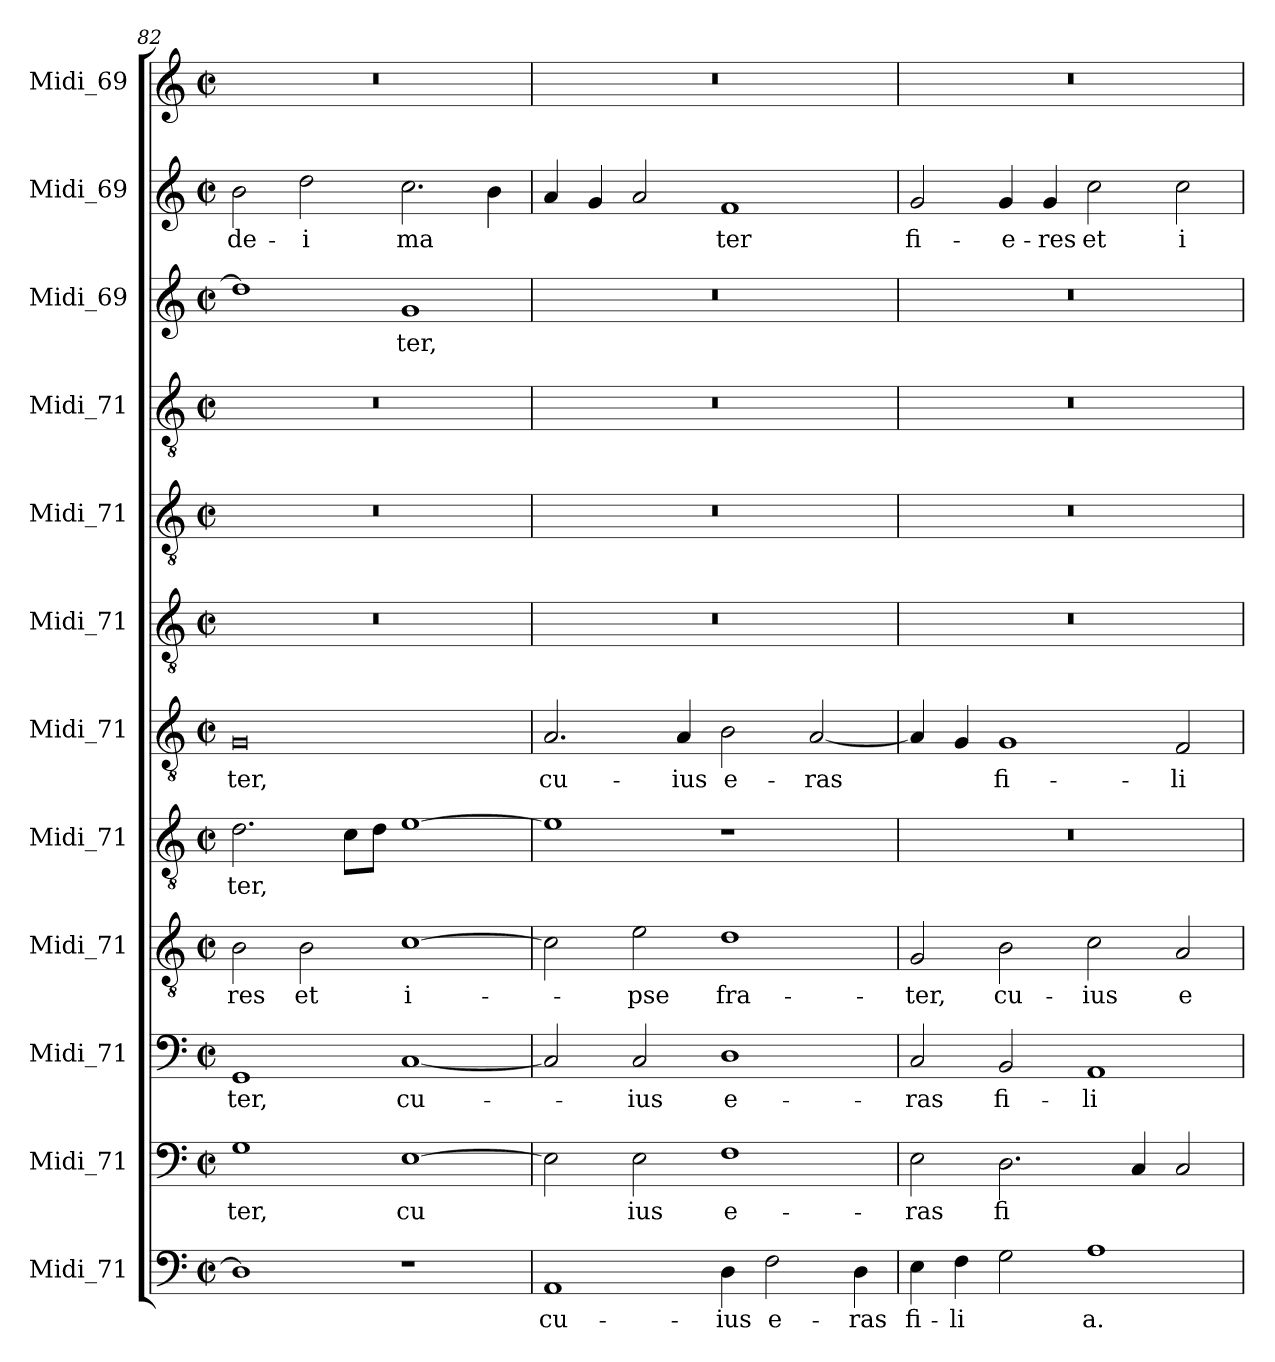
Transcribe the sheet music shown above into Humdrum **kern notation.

**kern	**text	**kern	**text	**kern	**text	**kern	**text	**kern	**text	**kern	**text	**kern	**kern	**kern	**kern	**text	**kern	**text	**kern
*part12	*part12	*part11	*part11	*part10	*part10	*part9	*part9	*part8	*part8	*part7	*part7	*part6	*part5	*part4	*part3	*part3	*part2	*part2	*part1
*staff12	*staff12	*staff11	*staff11	*staff10	*staff10	*staff9	*staff9	*staff8	*staff8	*staff7	*staff7	*staff6	*staff5	*staff4	*staff3	*staff3	*staff2	*staff2	*staff1
*I"Midi_71	*	*I"Midi_71	*	*I"Midi_71	*	*I"Midi_71	*	*I"Midi_71	*	*I"Midi_71	*	*I"Midi_71	*I"Midi_71	*I"Midi_71	*I"Midi_69	*	*I"Midi_69	*	*I"Midi_69
*clefF4	*	*clefF4	*	*clefF4	*	*clefGv2	*	*clefGv2	*	*clefGv2	*	*clefGv2	*clefGv2	*clefGv2	*clefG2	*	*clefG2	*	*clefG2
*k[]	*	*k[]	*	*k[]	*	*k[]	*	*k[]	*	*k[]	*	*k[]	*k[]	*k[]	*k[]	*	*k[]	*	*k[]
*C:	*	*C:	*	*C:	*	*C:	*	*C:	*	*C:	*	*C:	*C:	*C:	*C:	*	*C:	*	*C:
*M4/2	*	*M4/2	*	*M4/2	*	*M4/2	*	*M4/2	*	*M4/2	*	*M4/2	*M4/2	*M4/2	*M4/2	*	*M4/2	*	*M4/2
*met(c|)	*	*met(c|)	*	*met(c|)	*	*met(c|)	*	*met(c|)	*	*met(c|)	*	*met(c|)	*met(c|)	*met(c|)	*met(c|)	*	*met(c|)	*	*met(c|)
=82	=82	=82	=82	=82	=82	=82	=82	=82	=82	=82	=82	=82	=82	=82	=82	=82	=82	=82	=82
!	!	!	!LO:LY:b	!	!LO:LY:b	!	!LO:LY:b	!	!LO:LY:b	!	!LO:LY:b	!	!	!	!	!	!	!LO:LY:b	!
1D]	.	1G	ter,	1GG	-ter,	2B	-res	2.d	ter,	0G	-ter,	0r	0r	0r	1dd]	.	2b	de-	0r
!	!	!	!	!	!	!	!LO:LY:b	!	!	!	!	!	!	!	!	!	!	!LO:LY:b	!
.	.	.	.	.	.	2B	et	.	.	.	.	.	.	.	.	.	2dd	-i	.
.	.	.	.	.	.	.	.	8cL	.	.	.	.	.	.	.	.	.	.	.
.	.	.	.	.	.	.	.	8dJ	.	.	.	.	.	.	.	.	.	.	.
!	!	!	!LO:LY:b	!	!LO:LY:b	!	!LO:LY:b	!	!	!	!	!	!	!	!	!LO:LY:b	!	!LO:LY:b	!
1r	.	[1E	cu	[1C	cu-	[1c	i-	[1e	.	.	.	.	.	.	1g	ter,	2.cc	ma	.
.	.	.	.	.	.	.	.	.	.	.	.	.	.	.	.	.	4b	.	.
=83	=83	=83	=83	=83	=83	=83	=83	=83	=83	=83	=83	=83	=83	=83	=83	=83	=83	=83	=83
!	!LO:LY:b	!	!	!	!	!	!	!	!	!	!LO:LY:b	!	!	!	!	!	!	!	!
1AA	cu-	2E]	.	2C]	.	2c]	.	1e]	.	2.A	cu-	0r	0r	0r	0r	.	4a	.	0r
.	.	.	.	.	.	.	.	.	.	.	.	.	.	.	.	.	4g	.	.
!	!	!	!LO:LY:b	!	!LO:LY:b	!	!LO:LY:b	!	!	!	!	!	!	!	!	!	!	!	!
.	.	2E	ius	2C	-ius	2e	-pse	.	.	.	.	.	.	.	.	.	2a	.	.
!	!	!	!	!	!	!	!	!	!	!	!LO:LY:b	!	!	!	!	!	!	!	!
.	.	.	.	.	.	.	.	.	.	4A	-ius	.	.	.	.	.	.	.	.
!	!LO:LY:b	!	!LO:LY:b	!	!LO:LY:b	!	!LO:LY:b	!	!	!	!LO:LY:b	!	!	!	!	!	!	!LO:LY:b	!
4D	-ius	1F	e-	1D	e-	1d	fra-	1r	.	2B	e-	.	.	.	.	.	1f	ter	.
!	!LO:LY:b	!	!	!	!	!	!	!	!	!	!	!	!	!	!	!	!	!	!
2F	e-	.	.	.	.	.	.	.	.	.	.	.	.	.	.	.	.	.	.
!	!	!	!	!	!	!	!	!	!	!	!LO:LY:b	!	!	!	!	!	!	!	!
.	.	.	.	.	.	.	.	.	.	[2A	-ras	.	.	.	.	.	.	.	.
!	!LO:LY:b	!	!	!	!	!	!	!	!	!	!	!	!	!	!	!	!	!	!
4D	-ras	.	.	.	.	.	.	.	.	.	.	.	.	.	.	.	.	.	.
=84	=84	=84	=84	=84	=84	=84	=84	=84	=84	=84	=84	=84	=84	=84	=84	=84	=84	=84	=84
!	!LO:LY:b	!	!LO:LY:b	!	!LO:LY:b	!	!LO:LY:b	!	!	!	!	!	!	!	!	!	!	!LO:LY:b	!
4E	fi-	2E	-ras	2C	-ras	2G	-ter,	0r	.	4A]	.	0r	0r	0r	0r	.	2g	fi-	0r
!	!LO:LY:b	!	!	!	!	!	!	!	!	!	!	!	!	!	!	!	!	!	!
4F	-li	.	.	.	.	.	.	.	.	4G	.	.	.	.	.	.	.	.	.
!	!	!	!LO:LY:b	!	!LO:LY:b	!	!LO:LY:b	!	!	!	!LO:LY:b	!	!	!	!	!	!	!LO:LY:b	!
2G	.	2.D	fi	2BB	fi-	2B	cu-	.	.	1G	fi-	.	.	.	.	.	4g	-e-	.
!	!	!	!	!	!	!	!	!	!	!	!	!	!	!	!	!	!	!LO:LY:b	!
.	.	.	.	.	.	.	.	.	.	.	.	.	.	.	.	.	4g	-res	.
!	!LO:LY:b	!	!	!	!LO:LY:b	!	!LO:LY:b	!	!	!	!	!	!	!	!	!	!	!LO:LY:b	!
1A	a.	.	.	1AA	-li-	2c	-ius	.	.	.	.	.	.	.	.	.	2cc	et	.
.	.	4C	.	.	.	.	.	.	.	.	.	.	.	.	.	.	.	.	.
!	!	!	!	!	!	!	!LO:LY:b	!	!	!	!LO:LY:b	!	!	!	!	!	!	!LO:LY:b	!
.	.	2C	.	.	.	2A	e-	.	.	2F	-li-	.	.	.	.	.	2cc	i-	.
=	=	=	=	=	=	=	=	=	=	=	=	=	=	=	=	=	=	=	=
*-	*-	*-	*-	*-	*-	*-	*-	*-	*-	*-	*-	*-	*-	*-	*-	*-	*-	*-	*-
